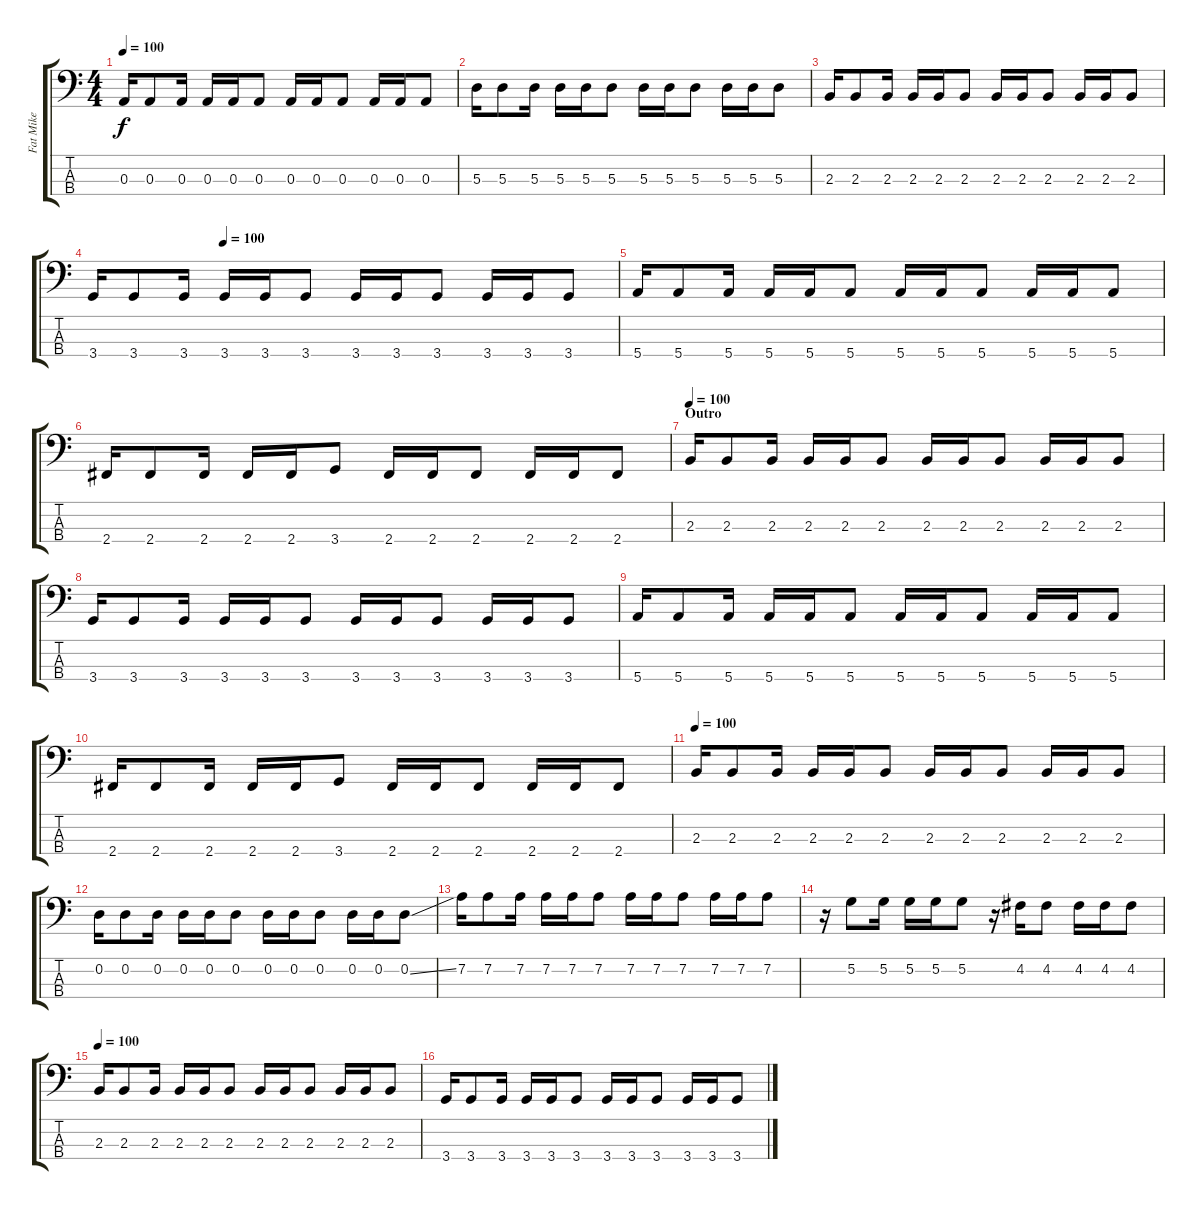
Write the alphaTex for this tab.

\track ("Fat Mike" "Fat Mike") {instrument electricbasspick}
\staff {score tabs}
\tuning (G2 D2 A1 E1) {hide}
\ts (4 4)
\tempo 100
\clef f4
\ks c
0.3.16{dy f} 0.3.8 0.3.16 0.3.16 0.3.16 0.3.8 0.3.16 0.3.16 0.3.8 0.3.16 0.3.16 0.3.8 |
5.3.16 5.3.8 5.3.16 5.3.16 5.3.16 5.3.8 5.3.16 5.3.16 5.3.8 5.3.16 5.3.16 5.3.8 |
2.3.16 2.3.8 2.3.16 2.3.16 2.3.16 2.3.8 2.3.16 2.3.16 2.3.8 2.3.16 2.3.16 2.3.8 |
\tempo (100 0.25)
3.4.16 3.4.8 3.4.16 3.4.16 3.4.16 3.4.8 3.4.16 3.4.16 3.4.8 3.4.16 3.4.16 3.4.8 |
5.4.16 5.4.8 5.4.16 5.4.16 5.4.16 5.4.8 5.4.16 5.4.16 5.4.8 5.4.16 5.4.16 5.4.8 |
2.4.16 2.4.8 2.4.16 2.4.16 2.4.16 3.4.8 2.4.16 2.4.16 2.4.8 2.4.16 2.4.16 2.4.8 |
\section ("" "Outro")
\tempo 100
2.3.16 2.3.8 2.3.16 2.3.16 2.3.16 2.3.8 2.3.16 2.3.16 2.3.8 2.3.16 2.3.16 2.3.8 |
3.4.16 3.4.8 3.4.16 3.4.16 3.4.16 3.4.8 3.4.16 3.4.16 3.4.8 3.4.16 3.4.16 3.4.8 |
5.4.16 5.4.8 5.4.16 5.4.16 5.4.16 5.4.8 5.4.16 5.4.16 5.4.8 5.4.16 5.4.16 5.4.8 |
2.4.16 2.4.8 2.4.16 2.4.16 2.4.16 3.4.8 2.4.16 2.4.16 2.4.8 2.4.16 2.4.16 2.4.8 |
\tempo 100
2.3.16 2.3.8 2.3.16 2.3.16 2.3.16 2.3.8 2.3.16 2.3.16 2.3.8 2.3.16 2.3.16 2.3.8 |
0.2.16 0.2.8 0.2.16 0.2.16 0.2.16 0.2.8 0.2.16 0.2.16 0.2.8 0.2.16 0.2.16 0.2{ss}.8 |
7.2.16 7.2.8 7.2.16 7.2.16 7.2.16 7.2.8 7.2.16 7.2.16 7.2.8 7.2.16 7.2.16 7.2.8 |
r.16 5.2.8 5.2.16 5.2.16 5.2.16 5.2.8 r.16 4.2.16 4.2.8 4.2.16 4.2.16 4.2.8 |
\tempo 100
2.3.16 2.3.8 2.3.16 2.3.16 2.3.16 2.3.8 2.3.16 2.3.16 2.3.8 2.3.16 2.3.16 2.3.8 |
3.4.16 3.4.8 3.4.16 3.4.16 3.4.16 3.4.8 3.4.16 3.4.16 3.4.8 3.4.16 3.4.16 3.4.8
